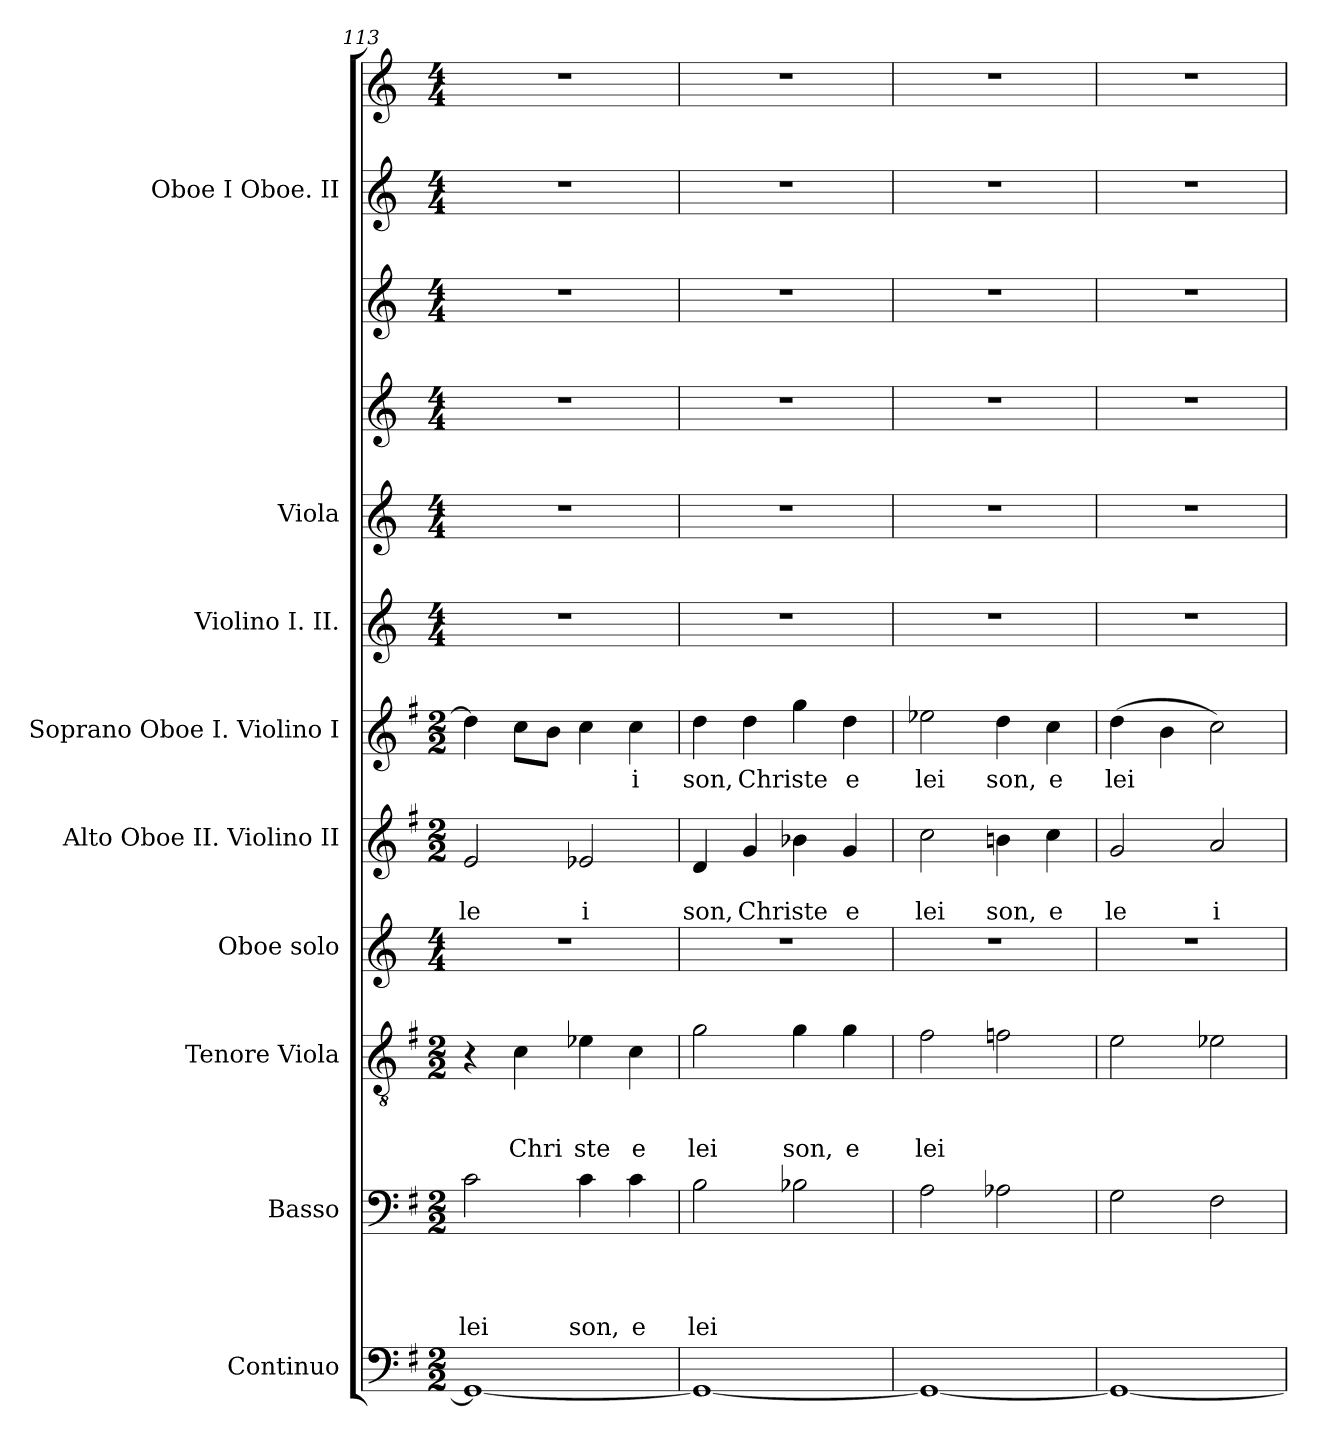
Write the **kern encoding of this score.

**kern	**kern	**text	**text	**text	**text	**kern	**text	**text	**text	**kern	**kern	**text	**text	**kern	**text	**kern	**kern	**kern	**kern	**kern	**kern
*part11	*part10	*part10	*part10	*part10	*part10	*part9	*part9	*part9	*part9	*part8	*part7	*part7	*part7	*part6	*part6	*part5	*part4	*part3	*part2	*part1	*part1
*staff12	*staff11	*staff11	*staff11	*staff11	*staff11	*staff10	*staff10	*staff10	*staff10	*staff9	*staff8	*staff8	*staff8	*staff7	*staff7	*staff6	*staff5	*staff4	*staff3	*staff2	*staff1
*I"Continuo	*I"Basso	*	*	*	*	*I"Tenore Viola	*	*	*	*I"Oboe solo	*I"Alto Oboe II. Violino II	*	*	*I"Soprano Oboe I. Violino I	*	*I"Violino I. II.	*I"Viola	*	*	*I"Oboe I Oboe. II	*
*I'Continuo	*I'Basso	*	*	*	*	*I'Tenore	*	*	*	*I'Ob	*I'Alto	*	*	*I'Soprano	*	*I'Vln	*I'Viola	*	*	*I'Oboe I	*
*clefF4	*clefF4	*	*	*	*	*clefGv2	*	*	*	*clefG2	*clefG2	*	*	*clefG2	*	*clefG2	*clefG2	*clefG2	*clefG2	*clefG2	*clefG2
*k[f#]	*k[f#]	*	*	*	*	*k[f#]	*	*	*	*k[]	*k[f#]	*	*	*k[f#]	*	*k[]	*k[]	*k[]	*k[]	*k[]	*k[]
*G:	*G:	*	*	*	*	*G:	*	*	*	*C:	*G:	*	*	*G:	*	*C:	*C:	*C:	*C:	*C:	*C:
*M2/2	*M2/2	*	*	*	*	*M2/2	*	*	*	*M4/4	*M2/2	*	*	*M2/2	*	*M4/4	*M4/4	*M4/4	*M4/4	*M4/4	*M4/4
=113	=113	=113	=113	=113	=113	=113	=113	=113	=113	=113	=113	=113	=113	=113	=113	=113	=113	=113	=113	=113	=113
!	!	!	!	!	!LO:LY:b	!	!	!	!	!	!	!	!LO:LY:b	!	!	!	!	!	!	!	!
1GG_	2c\	.	.	.	lei	4r	.	.	.	1r	2e/	.	le	4dd\]	.	1r	1r	1r	1r	1r	1r
!	!	!	!	!	!	!	!	!	!LO:LY:b	!	!	!	!	!	!	!	!	!	!	!	!
.	.	.	.	.	.	4c\	.	.	Chri	.	.	.	.	8cc\L	.	.	.	.	.	.	.
.	.	.	.	.	.	.	.	.	.	.	.	.	.	8b\J	.	.	.	.	.	.	.
!	!	!	!	!	!LO:LY:b	!	!	!	!LO:LY:b	!	!	!	!LO:LY:b	!	!	!	!	!	!	!	!
.	4c\	.	.	.	son,	4e-X\	.	.	ste	.	2e-X/	.	i	4cc\	.	.	.	.	.	.	.
!	!	!	!	!	!LO:LY:b	!	!	!	!LO:LY:b	!	!	!	!	!	!LO:LY:b	!	!	!	!	!	!
.	4c\	.	.	.	e	4c\	.	.	e	.	.	.	.	4cc\	i	.	.	.	.	.	.
=114	=114	=114	=114	=114	=114	=114	=114	=114	=114	=114	=114	=114	=114	=114	=114	=114	=114	=114	=114	=114	=114
!	!	!	!	!	!LO:LY:b	!	!	!	!LO:LY:b	!	!	!	!LO:LY:b	!	!LO:LY:b	!	!	!	!	!	!
1GG_	2B\	.	.	.	lei	2g\	.	.	lei	1r	4d/	.	son,	4dd\	son,	1r	1r	1r	1r	1r	1r
!	!	!	!	!	!	!	!	!	!	!	!	!	!LO:LY:b	!	!LO:LY:b	!	!	!	!	!	!
.	.	.	.	.	.	.	.	.	.	.	4g/	.	Christe	4dd\	Christe	.	.	.	.	.	.
!	!	!	!	!	!	!	!	!	!LO:LY:b	!	!	!	!	!	!	!	!	!	!	!	!
.	2B-X\	.	.	.	.	4g\	.	.	son,	.	4b-X\	.	.	4gg\	.	.	.	.	.	.	.
!	!	!	!	!	!	!	!	!	!LO:LY:b	!	!	!	!LO:LY:b	!	!LO:LY:b	!	!	!	!	!	!
.	.	.	.	.	.	4g\	.	.	e	.	4g/	.	e	4dd\	e	.	.	.	.	.	.
=115	=115	=115	=115	=115	=115	=115	=115	=115	=115	=115	=115	=115	=115	=115	=115	=115	=115	=115	=115	=115	=115
!	!	!	!	!	!	!	!	!	!LO:LY:b	!	!	!	!LO:LY:b	!	!LO:LY:b	!	!	!	!	!	!
1GG_	2A\	.	.	.	.	2f#\	.	.	lei	1r	2cc\	.	lei	2ee-X\	lei	1r	1r	1r	1r	1r	1r
!	!	!	!	!	!	!	!	!	!	!	!	!	!LO:LY:b	!	!LO:LY:b	!	!	!	!	!	!
.	2A-X\	.	.	.	.	2fn\	.	.	.	.	4bn\	.	son,	4dd\	son,	.	.	.	.	.	.
!	!	!	!	!	!	!	!	!	!	!	!	!	!LO:LY:b	!	!LO:LY:b	!	!	!	!	!	!
.	.	.	.	.	.	.	.	.	.	.	4cc\	.	e	4cc\	e	.	.	.	.	.	.
=116	=116	=116	=116	=116	=116	=116	=116	=116	=116	=116	=116	=116	=116	=116	=116	=116	=116	=116	=116	=116	=116
!	!	!	!	!	!	!	!	!	!	!	!	!	!LO:LY:b	!	!LO:LY:b	!	!	!	!	!	!
1GG_	2G\	.	.	.	.	2e\	.	.	.	1r	2g/	.	le	(>4dd\	lei	1r	1r	1r	1r	1r	1r
.	.	.	.	.	.	.	.	.	.	.	.	.	.	4b\	.	.	.	.	.	.	.
!	!	!	!	!	!	!	!	!	!	!	!	!	!LO:LY:b	!	!	!	!	!	!	!	!
.	2F#\	.	.	.	.	2e-X\	.	.	.	.	2a/	.	i	2cc\)	.	.	.	.	.	.	.
=	=	=	=	=	=	=	=	=	=	=	=	=	=	=	=	=	=	=	=	=	=
*-	*-	*-	*-	*-	*-	*-	*-	*-	*-	*-	*-	*-	*-	*-	*-	*-	*-	*-	*-	*-	*-
